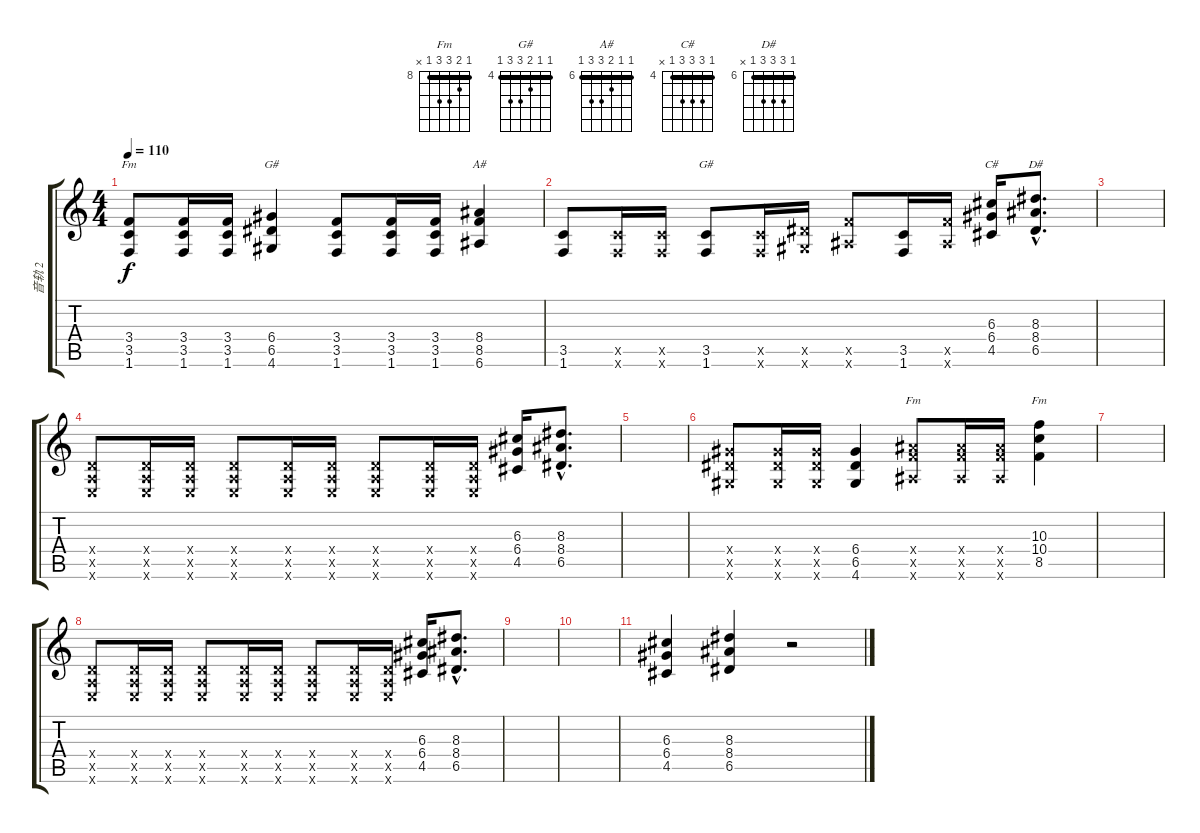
\track ("音轨 2" "音轨 2") {instrument distortionguitar}
\staff {score tabs}
\tuning (E4 B3 G3 D3 A2 E2) {hide}
\chord ("Fm" 1 1 1 3 3 1) {barre 1}
\chord ("G#" 11 13 13 13 11 x) {firstfret 11 barre 11}
\chord ("A#" 6 6 7 8 8 6) {firstfret 6 barre 6}
\chord ("G#" 4 4 5 6 6 4) {firstfret 4 barre 4}
\chord ("C#" 4 6 6 6 4 x) {firstfret 4 barre 4}
\chord ("D#" 6 8 8 8 6 x) {firstfret 6 barre 6}
\chord ("Fm" 13 13 13 15 15 13) {firstfret 13 barre 13}
\chord ("Fm" 8 9 10 10 8 x) {firstfret 8 barre 8}
\ts (4 4)
\tempo 110
\clef g2
\ks c
(3.4 3.5 1.6).8{ch "Fm" dy f} (3.4 3.5 1.6).16 (3.4 3.5 1.6).16 (6.4 6.5 4.6).4{ch "G#"} (3.4 3.5 1.6).8 (3.4 3.5 1.6).16 (3.4 3.5 1.6).16 (8.4 8.5 6.6).4{ch "A#"} |
(3.5 1.6).8 (3.5{x} 1.6{x}).16 (3.5{x} 1.6{x}).16 (3.5 1.6).8{ch "G#"} (3.5{x} 1.6{x}).16 (6.5{x} 4.6{x}).16 (8.5{x} 6.6{x}).8 (3.5 1.6).16 (8.5{x} 6.6{x}).16 (6.3 6.4 4.5).16{ch "C#"} (8.3{hac} 8.4{hac} 6.5{hac}).8{d ch "D#"} |
|
(0.4{x} 0.5{x} 0.6{x}).8 (0.4{x} 0.5{x} 0.6{x}).16 (0.4{x} 0.5{x} 0.6{x}).16 (0.4{x} 0.5{x} 0.6{x}).8 (0.4{x} 0.5{x} 0.6{x}).16 (0.4{x} 0.5{x} 0.6{x}).16 (0.4{x} 0.5{x} 0.6{x}).8 (0.4{x} 0.5{x} 0.6{x}).16 (0.4{x} 0.5{x} 0.6{x}).16 (6.3 6.4 4.5).16 (8.3{hac} 8.4{hac} 6.5{hac}).8{d} |
|
(6.4{x} 6.5{x} 4.6{x}).8 (6.4{x} 6.5{x} 4.6{x}).16 (6.4{x} 6.5{x} 4.6{x}).16 (6.4 6.5 4.6).4 (8.4{x} 8.5{x} 6.6{x}).8{ch "Fm"} (8.4{x} 8.5{x} 6.6{x}).16 (8.4{x} 8.5{x} 6.6{x}).16 (10.3 10.4 8.5).4{ch "Fm"} |
|
(0.4{x} 0.5{x} 0.6{x}).8 (0.4{x} 0.5{x} 0.6{x}).16 (0.4{x} 0.5{x} 0.6{x}).16 (0.4{x} 0.5{x} 0.6{x}).8 (0.4{x} 0.5{x} 0.6{x}).16 (0.4{x} 0.5{x} 0.6{x}).16 (0.4{x} 0.5{x} 0.6{x}).8 (0.4{x} 0.5{x} 0.6{x}).16 (0.4{x} 0.5{x} 0.6{x}).16 (6.3 6.4 4.5).16 (8.3{hac} 8.4{hac} 6.5{hac}).8{d} |
|
|
(6.3 6.4 4.5).4 (8.3 8.4 6.5).4 r.2
